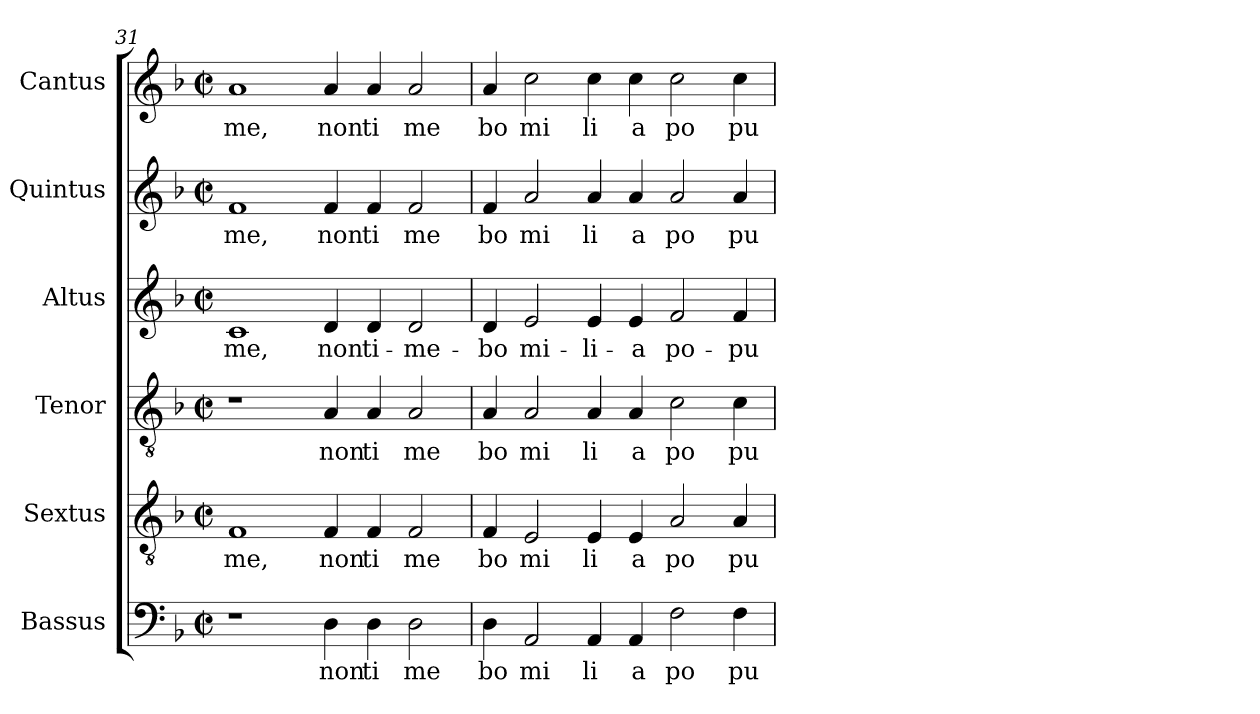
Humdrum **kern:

**kern	**text	**kern	**text	**kern	**text	**kern	**text	**kern	**text	**kern	**text
*part6	*part6	*part5	*part5	*part4	*part4	*part3	*part3	*part2	*part2	*part1	*part1
*staff6	*staff6	*staff5	*staff5	*staff4	*staff4	*staff3	*staff3	*staff2	*staff2	*staff1	*staff1
*I"Bassus	*	*I"Sextus	*	*I"Tenor	*	*I"Altus	*	*I"Quintus	*	*I"Cantus	*
*clefF4	*	*clefGv2	*	*clefGv2	*	*clefG2	*	*clefG2	*	*clefG2	*
*k[b-]	*	*k[b-]	*	*k[b-]	*	*k[b-]	*	*k[b-]	*	*k[b-]	*
*F:	*	*F:	*	*F:	*	*F:	*	*F:	*	*F:	*
*M2/2	*	*M2/2	*	*M2/2	*	*M2/2	*	*M2/2	*	*M2/2	*
*met(c|)	*	*met(c|)	*	*met(c|)	*	*met(c|)	*	*met(c|)	*	*met(c|)	*
=31	=31	=31	=31	=31	=31	=31	=31	=31	=31	=31	=31
!	!	!	!LO:LY:b:cj	!	!	!	!LO:LY:b:cj	!	!LO:LY:b:cj	!	!LO:LY:b:cj
1r	.	1F	me,	1r	.	1c	me,	1f	me,	1a	me,
!	!LO:LY:b:cj	!	!LO:LY:b:cj	!	!LO:LY:b:cj	!	!LO:LY:b:cj	!	!LO:LY:b:cj	!	!LO:LY:b:cj
4D\	non	4F/	non	4A/	non	4d/	non	4f/	non	4a/	non
!	!LO:LY:b:cj	!	!LO:LY:b:cj	!	!LO:LY:b:cj	!	!LO:LY:b:cj	!	!LO:LY:b:cj	!	!LO:LY:b:cj
4D\	ti	4F/	ti	4A/	ti	4d/	ti-	4f/	ti	4a/	ti
!	!LO:LY:b:cj	!	!LO:LY:b:cj	!	!LO:LY:b:cj	!	!LO:LY:b:cj	!	!LO:LY:b:cj	!	!LO:LY:b:cj
2D\	me	2F/	me	2A/	me	2d/	-me-	2f/	me	2a/	me
=32	=32	=32	=32	=32	=32	=32	=32	=32	=32	=32	=32
!	!LO:LY:b:cj	!	!LO:LY:b:cj	!	!LO:LY:b:cj	!	!LO:LY:b:cj	!	!LO:LY:b:cj	!	!LO:LY:b:cj
4D\	bo	4F/	bo	4A/	bo	4d/	-bo	4f/	bo	4a/	bo
!	!LO:LY:b:cj	!	!LO:LY:b:cj	!	!LO:LY:b:cj	!	!LO:LY:b:cj	!	!LO:LY:b:cj	!	!LO:LY:b:cj
2AA/	mi	2E/	mi	2A/	mi	2e/	mi-	2a/	mi	2cc\	mi
!	!LO:LY:b:cj	!	!LO:LY:b:cj	!	!LO:LY:b:cj	!	!LO:LY:b:cj	!	!LO:LY:b:cj	!	!LO:LY:b:cj
4AA/	li	4E/	li	4A/	li	4e/	-li-	4a/	li	4cc\	li
!	!LO:LY:b:cj	!	!LO:LY:b:cj	!	!LO:LY:b:cj	!	!LO:LY:b:cj	!	!LO:LY:b:cj	!	!LO:LY:b:cj
4AA/	a	4E/	a	4A/	a	4e/	-a	4a/	a	4cc\	a
!	!LO:LY:b:cj	!	!LO:LY:b:cj	!	!LO:LY:b:cj	!	!LO:LY:b:cj	!	!LO:LY:b:cj	!	!LO:LY:b:cj
2F\	po	2A/	po	2c\	po	2f/	po-	2a/	po	2cc\	po
!	!LO:LY:b:cj	!	!LO:LY:b:cj	!	!LO:LY:b:cj	!	!LO:LY:b:cj	!	!LO:LY:b:cj	!	!LO:LY:b:cj
4F\	pu	4A/	pu	4c\	pu	4f/	-pu-	4a/	pu	4cc\	pu
=	=	=	=	=	=	=	=	=	=	=	=
*-	*-	*-	*-	*-	*-	*-	*-	*-	*-	*-	*-
